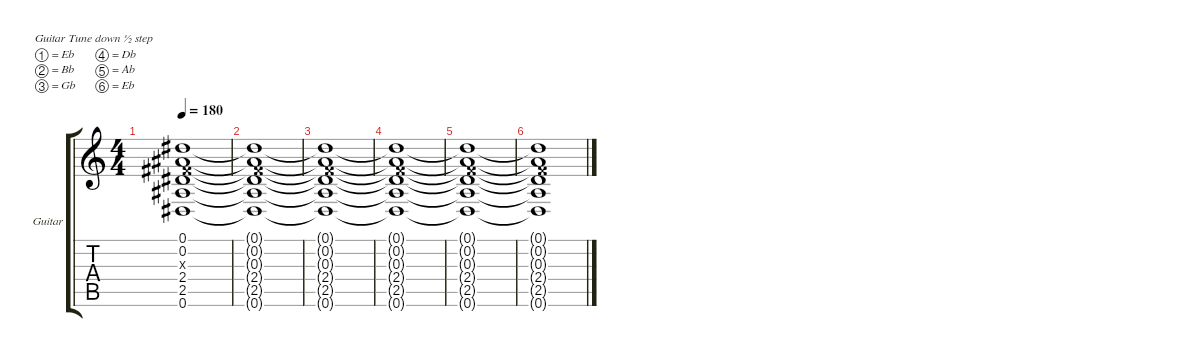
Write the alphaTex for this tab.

\hideDynamics
\bracketExtendMode groupsimilarinstruments
\firstSystemTrackNameOrientation horizontal
\otherSystemsTrackNameOrientation horizontal
\track ("Guillermo Izquierdo - Guitar" "Guitar") {instrument overdrivenguitar}
\staff {score tabs}
\tuning (Eb4 Bb3 Gb3 Db3 Ab2 Eb2)
\ts (4 4)
\tempo 180
\clef g2
\ks c
(2.5 0.6 2.4 0.2 0.1 0.3{x}).1{dy f} |
(2.5{t} 0.6{t} 2.4{t} 0.3{x t} 0.2{t} 0.1{t}).1 |
(0.6{t} 2.5{t} 2.4{t} 0.3{x t} 0.2{t} 0.1{t}).1{dy mf} |
(0.6{t} 2.5{t} 2.4{t} 0.3{x t} 0.2{t} 0.1{t}).1 |
(0.6{t} 2.5{t} 2.4{t} 0.3{x t} 0.2{t} 0.1{t}).1 |
(0.6{t} 2.5{t} 2.4{t} 0.3{x t} 0.2{t} 0.1{t}).1
